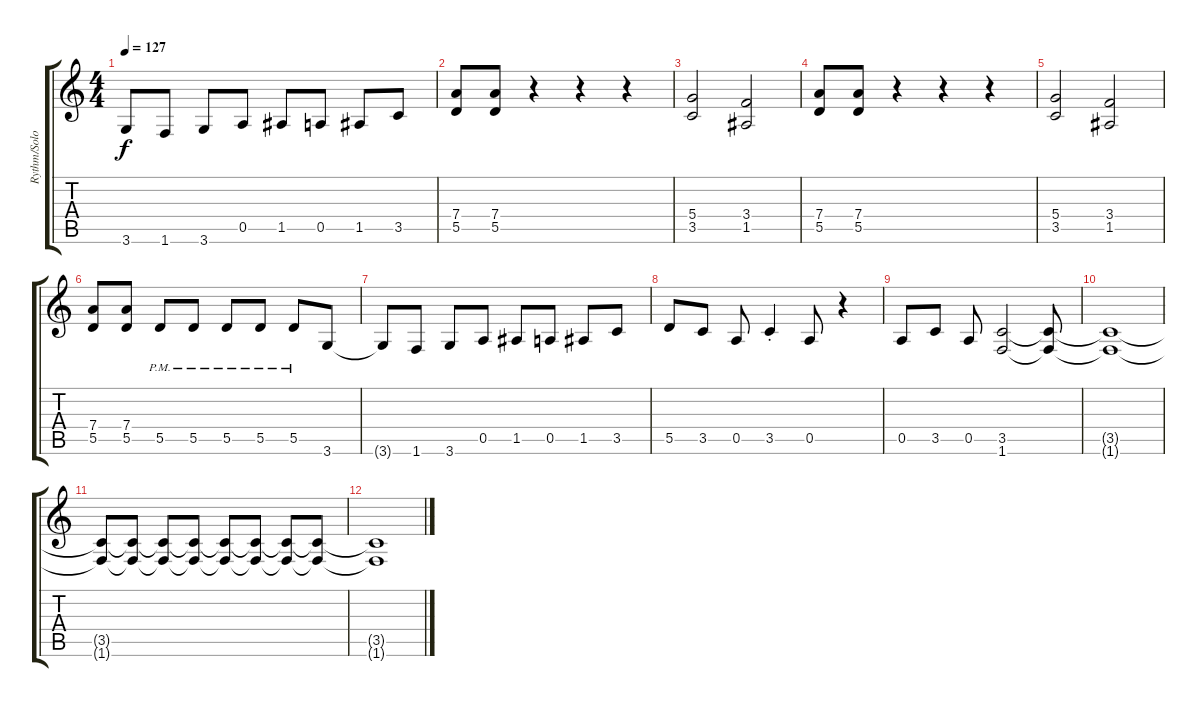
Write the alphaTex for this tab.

\track ("Rythm/Solo Guitar" "Rythm/Solo") {instrument distortionguitar}
\staff {score tabs}
\tuning (E4 B3 G3 D3 A2 E2) {hide}
\ts (4 4)
\tempo 127
\clef g2
\ks c
3.6{t}.8{dy f} 1.6.8 3.6.8 0.5.8 1.5.8 0.5.8 1.5.8 3.5.8 |
(7.4 5.5).8 (7.4 5.5).8 r.4 r.4 r.4 |
(5.4 3.5).2 (3.4 1.5).2 |
(7.4 5.5).8 (7.4 5.5).8 r.4 r.4 r.4 |
(5.4 3.5).2 (3.4 1.5).2 |
(7.4 5.5).8 (7.4 5.5).8 5.5{pm}.8 5.5{pm}.8 5.5{pm}.8 5.5{pm}.8 5.5{pm}.8 3.6.8 |
3.6{t}.8 1.6.8 3.6.8 0.5.8 1.5.8 0.5.8 1.5.8 3.5.8 |
5.5.8 3.5.8 0.5.8 3.5{st}.4 0.5.8 r.4 |
0.5.8 3.5.8 0.5.8 (3.5 1.6).2 (3.5{t} 1.6{t}).8 |
(3.5{t} 1.6{t}).1 |
(3.5{t} 1.6{t}).8{volume 11} (3.5{t} 1.6{t}).8 (3.5{t} 1.6{t}).8{volume 8} (3.5{t} 1.6{t}).8 (3.5{t} 1.6{t}).8{volume 6} (3.5{t} 1.6{t}).8 (3.5{t} 1.6{t}).8{volume 3} (3.5{t} 1.6{t}).8 |
(3.5{t} 1.6{t}).1
